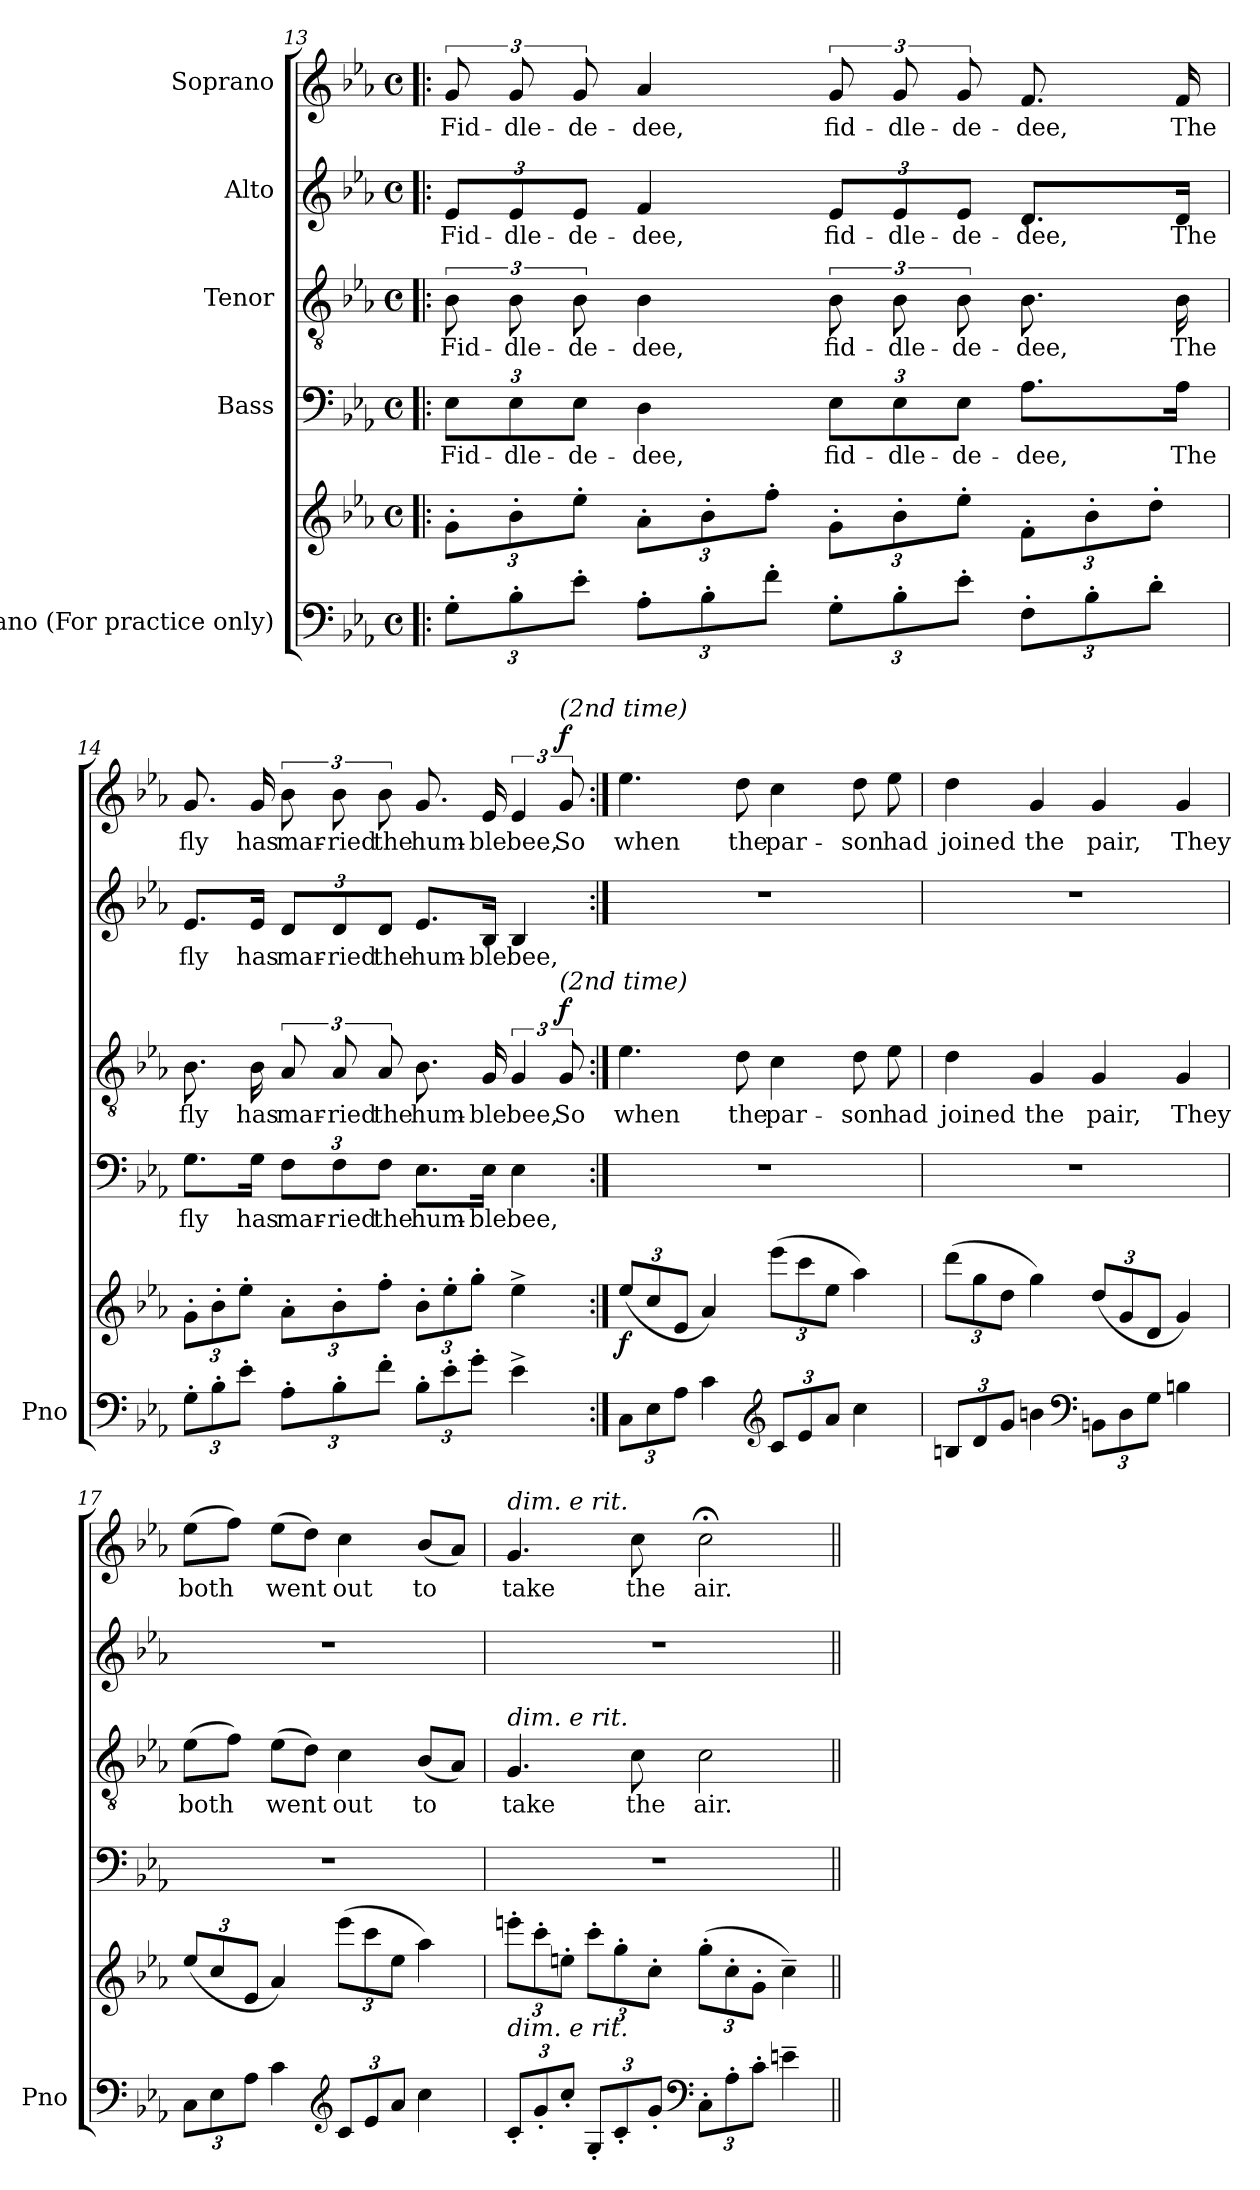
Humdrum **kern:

**kern	**kern	**dynam	**kern	**text	**dynam	**kern	**text	**dynam	**kern	**text	**dynam	**kern	**text	**dynam
*part5	*part5	*part5	*part4	*part4	*part4	*part3	*part3	*part3	*part2	*part2	*part2	*part1	*part1	*part1
*staff6	*staff5	*staff5/6	*staff4	*staff4	*staff4	*staff3	*staff3	*staff3	*staff2	*staff2	*staff2	*staff1	*staff1	*staff1
*I"Piano (For practice only)	*	*	*I"Bass	*	*	*I"Tenor	*	*	*I"Alto	*	*	*I"Soprano	*	*
*I'Pno	*	*	*	*	*	*	*	*	*	*	*	*	*	*
!!LO:PB:g=z
*clefF4	*clefG2	*	*clefF4	*	*	*clefGv2	*	*	*clefG2	*	*	*clefG2	*	*
*k[b-e-a-]	*k[b-e-a-]	*	*k[b-e-a-]	*	*	*k[b-e-a-]	*	*	*k[b-e-a-]	*	*	*k[b-e-a-]	*	*
*M4/4	*M4/4	*	*M4/4	*	*	*M4/4	*	*	*M4/4	*	*	*M4/4	*	*
*met(c)	*met(c)	*	*met(c)	*	*	*met(c)	*	*	*met(c)	*	*	*met(c)	*	*
*Xbrackettup	*Xbrackettup	*	*	*	*	*	*	*	*	*	*	*	*	*
=13!|:	=13!|:	=13!|:	=13!|:	=13!|:	=13!|:	=13!|:	=13!|:	=13!|:	=13!|:	=13!|:	=13!|:	=13!|:	=13!|:	=13!|:
!	!	!LO:DY:b	!	!LO:LY:b	!	!	!LO:LY:b	!	!	!LO:LY:b	!	!	!LO:LY:b	!
!	!	!LO:DY:n=1:b	!	!	!	!	!	!	!	!	!	!	!	!
!	!	!LO:DY:n=2:b	!	!	!LO:DY:a	!	!	!	!	!	!	!	!	!
!	!	!	!	!	!LO:DY:n=1:a	!	!	!	!	!	!	!	!	!
!	!	!	!	!	!LO:DY:n=2:a	!	!	!	!	!	!	!	!	!
!	!	!	!	!	!LO:DY:n=3:a	!	!	!LO:DY:a	!	!	!	!	!	!
!	!	!	!	!	!	!	!	!LO:DY:n=1:a	!	!	!	!	!	!
!	!	!	!	!	!	!	!	!LO:DY:n=2:a	!	!	!	!	!	!
!	!	!	!	!	!	!	!	!LO:DY:n=3:a	!	!	!LO:DY:a	!	!	!
!	!	!	!	!	!	!	!	!	!	!	!LO:DY:n=1:a	!	!	!
!	!	!	!	!	!	!	!	!	!	!	!LO:DY:n=2:a	!	!	!
!	!	!	!	!	!	!	!	!	!	!	!LO:DY:n=3:a	!	!	!LO:DY:a
!	!	!	!	!	!	!	!	!	!	!	!	!	!	!LO:DY:n=1:a
!	!	!	!	!	!	!	!	!	!	!	!	!	!	!LO:DY:n=2:a
!	!	!	!	!	!	!	!	!	!	!	!	!	!	!LO:DY:n=3:a
12G'\L	12g'\L	other-dynamics f other-dynamics	12E-\L	Fid-	other-dynamics f other-dynamics pp	12B-\	Fid-	other-dynamics f other-dynamics pp	12e-/L	Fid-	other-dynamics f other-dynamics pp	12g/	Fid-	other-dynamics f other-dynamics pp
!	!	!	!	!LO:LY:b	!	!	!LO:LY:b	!	!	!LO:LY:b	!	!	!LO:LY:b	!
12B-'\	12b-'\	.	12E-\	-dle-	.	12B-\	-dle-	.	12e-/	-dle-	.	12g/	-dle-	.
!	!	!LO:DY:n=3:b	!	!LO:LY:b	!	!	!LO:LY:b	!	!	!LO:LY:b	!	!	!LO:LY:b	!
!	!	!LO:DY:n=4:b	!	!	!	!	!	!	!	!	!	!	!	!
12e-'\J	12ee-'\J	other-dynamics pp	12E-\J	-de-	.	12B-\	-de-	.	12e-/J	-de-	.	12g/	-de-	.
!	!	!	!	!LO:LY:b	!	!	!LO:LY:b	!	!	!LO:LY:b	!	!	!LO:LY:b	!
12A-'\L	12a-'\L	.	4D\	-dee,	.	4B-\	-dee,	.	4f/	-dee,	.	4a-/	-dee,	.
12B-'\	12b-'\	.	.	.	.	.	.	.	.	.	.	.	.	.
12f'\J	12ff'\J	.	.	.	.	.	.	.	.	.	.	.	.	.
!	!	!	!	!LO:LY:b	!	!	!LO:LY:b	!	!	!LO:LY:b	!	!	!LO:LY:b	!
12G'\L	12g'\L	.	12E-\L	fid-	.	12B-\	fid-	.	12e-/L	fid-	.	12g/	fid-	.
!	!	!	!	!LO:LY:b	!	!	!LO:LY:b	!	!	!LO:LY:b	!	!	!LO:LY:b	!
12B-'\	12b-'\	.	12E-\	-dle-	.	12B-\	-dle-	.	12e-/	-dle-	.	12g/	-dle-	.
!	!	!	!	!LO:LY:b	!	!	!LO:LY:b	!	!	!LO:LY:b	!	!	!LO:LY:b	!
12e-'\J	12ee-'\J	.	12E-\J	-de-	.	12B-\	-de-	.	12e-/J	-de-	.	12g/	-de-	.
!	!	!	!	!LO:LY:b	!	!	!LO:LY:b	!	!	!LO:LY:b	!	!	!LO:LY:b	!
12F'\L	12f'\L	.	8.A-\L	-dee,	.	8.B-\	-dee,	.	8.d/L	-dee,	.	8.f/	-dee,	.
12B-'\	12b-'\	.	.	.	.	.	.	.	.	.	.	.	.	.
12d'\J	12dd'\J	.	.	.	.	.	.	.	.	.	.	.	.	.
!	!	!	!	!LO:LY:b	!	!	!LO:LY:b	!	!	!LO:LY:b	!	!	!LO:LY:b	!
.	.	.	16A-\Jk	The	.	16B-\	The	.	16d/Jk	The	.	16f/	The	.
=14	=14	=14	=14	=14	=14	=14	=14	=14	=14	=14	=14	=14	=14	=14
!	!	!	!	!LO:LY:b	!	!	!LO:LY:b	!	!	!LO:LY:b	!	!	!LO:LY:b	!
12G'\L	12g'\L	.	8.G\L	fly	.	8.B-\	fly	.	8.e-/L	fly	.	8.g/	fly	.
12B-'\	12b-'\	.	.	.	.	.	.	.	.	.	.	.	.	.
12e-'\J	12ee-'\J	.	.	.	.	.	.	.	.	.	.	.	.	.
!	!	!	!	!LO:LY:b	!	!	!LO:LY:b	!	!	!LO:LY:b	!	!	!LO:LY:b	!
.	.	.	16G\Jk	has	.	16B-\	has	.	16e-/Jk	has	.	16g/	has	.
!	!	!	!	!LO:LY:b	!	!	!LO:LY:b	!	!	!LO:LY:b	!	!	!LO:LY:b	!
12A-'\L	12a-'\L	.	12F\L	mar-	.	12A-/	mar-	.	12d/L	mar-	.	12b-\	mar-	.
!	!	!	!	!LO:LY:b	!	!	!LO:LY:b	!	!	!LO:LY:b	!	!	!LO:LY:b	!
12B-'\	12b-'\	.	12F\	-ried	.	12A-/	-ried	.	12d/	-ried	.	12b-\	-ried	.
!	!	!	!	!LO:LY:b	!	!	!LO:LY:b	!	!	!LO:LY:b	!	!	!LO:LY:b	!
12f'\J	12ff'\J	.	12F\J	the	.	12A-/	the	.	12d/J	the	.	12b-\	the	.
!	!	!	!	!LO:LY:b	!	!	!LO:LY:b	!	!	!LO:LY:b	!	!	!LO:LY:b	!
12B-'\L	12b-'\L	.	8.E-\L	hum-	.	8.B-\	hum-	.	8.e-/L	hum-	.	8.g/	hum-	.
12e-'\	12ee-'\	.	.	.	.	.	.	.	.	.	.	.	.	.
12g'\J	12gg'\J	.	.	.	.	.	.	.	.	.	.	.	.	.
!	!	!	!	!LO:LY:b	!	!	!LO:LY:b	!	!	!LO:LY:b	!	!	!LO:LY:b	!
.	.	.	16E-\Jk	-ble	.	16G/	-ble	.	16B-/Jk	-ble	.	16e-/	-ble	.
!	!	!	!	!LO:LY:b	!	!	!LO:LY:b	!	!	!LO:LY:b	!	!	!LO:LY:b	!
4e-^\	4ee-^\	.	4E-\	bee,	.	6G/	bee,	.	4B-/	bee,	.	6e-/	bee,	.
!	!	!	!	!	!	!	!	!	!	!	!	!LO:TX:a:i:t=(2nd time)	!	!
!	!	!	!	!	!	!LO:TX:a:i:t=(2nd time)	!	!	!	!	!	!	!	!
!	!	!	!	!	!	!	!LO:LY:b	!LO:DY:a	!	!	!	!	!LO:LY:b	!LO:DY:a
.	.	.	.	.	.	12G!/	So	f	.	.	.	12g!/	So	f
!!LO:LB:g=z
=15:|!	=15:|!	=15:|!	=15:|!	=15:|!	=15:|!	=15:|!	=15:|!	=15:|!	=15:|!	=15:|!	=15:|!	=15:|!	=15:|!	=15:|!
!	!	!LO:DY:b	!	!	!	!	!LO:LY:b	!	!	!	!	!	!LO:LY:b	!
12C\L	(>12ee-/L	f	1r	.	.	4.e-\	when	.	1r	.	.	4.ee-\	when	.
12E-\	12cc/	.	.	.	.	.	.	.	.	.	.	.	.	.
12A-\J	12e-/J	.	.	.	.	.	.	.	.	.	.	.	.	.
4c\	4a-/)	.	.	.	.	.	.	.	.	.	.	.	.	.
!	!	!	!	!	!	!	!LO:LY:b	!	!	!	!	!	!LO:LY:b	!
.	.	.	.	.	.	8d\	the	.	.	.	.	8dd\	the	.
*clefG2	*	*	*	*	*	*	*	*	*	*	*	*	*	*
!	!	!	!	!	!	!	!LO:LY:b	!	!	!	!	!	!LO:LY:b	!
12c/L	(>12eee-\L	.	.	.	.	4c\	par-	.	.	.	.	4cc\	par-	.
12e-/	12ccc\	.	.	.	.	.	.	.	.	.	.	.	.	.
12a-/J	12ee-\J	.	.	.	.	.	.	.	.	.	.	.	.	.
!	!	!	!	!	!	!	!LO:LY:b	!	!	!	!	!	!LO:LY:b	!
4cc\	4aa-\)	.	.	.	.	8d\	-son	.	.	.	.	8dd\	-son	.
!	!	!	!	!	!	!	!LO:LY:b	!	!	!	!	!	!LO:LY:b	!
.	.	.	.	.	.	8e-\	had	.	.	.	.	8ee-\	had	.
=16	=16	=16	=16	=16	=16	=16	=16	=16	=16	=16	=16	=16	=16	=16
!	!	!	!	!	!	!	!LO:LY:b	!	!	!	!	!	!LO:LY:b	!
12Bn/L	(>12ddd\L	.	1r	.	.	4d\	joined	.	1r	.	.	4dd\	joined	.
12d/	12gg\	.	.	.	.	.	.	.	.	.	.	.	.	.
12g/J	12dd\J	.	.	.	.	.	.	.	.	.	.	.	.	.
!	!	!	!	!	!	!	!LO:LY:b	!	!	!	!	!	!LO:LY:b	!
4bn\	4gg\)	.	.	.	.	4G/	the	.	.	.	.	4g/	the	.
*clefF4	*	*	*	*	*	*	*	*	*	*	*	*	*	*
!	!	!	!	!	!	!	!LO:LY:b	!	!	!	!	!	!LO:LY:b	!
12BBn\L	(>12dd/L	.	.	.	.	4G/	pair,	.	.	.	.	4g/	pair,	.
12D\	12g/	.	.	.	.	.	.	.	.	.	.	.	.	.
12G\J	12d/J	.	.	.	.	.	.	.	.	.	.	.	.	.
!	!	!	!	!	!	!	!LO:LY:b	!	!	!	!	!	!LO:LY:b	!
4Bn\	4g/)	.	.	.	.	4G/	They	.	.	.	.	4g/	They	.
!!LO:LB:g=z
=17	=17	=17	=17	=17	=17	=17	=17	=17	=17	=17	=17	=17	=17	=17
!	!	!	!	!	!	!	!LO:LY:b	!	!	!	!	!	!LO:LY:b	!
12C\L	(>12ee-/L	.	1r	.	.	(>8e-\L	both	.	1r	.	.	(>8ee-\L	both	.
12E-\	12cc/	.	.	.	.	.	.	.	.	.	.	.	.	.
.	.	.	.	.	.	8f\J)	.	.	.	.	.	8ff\J)	.	.
12A-\J	12e-/J	.	.	.	.	.	.	.	.	.	.	.	.	.
!	!	!	!	!	!	!	!LO:LY:b	!	!	!	!	!	!LO:LY:b	!
4c\	4a-/)	.	.	.	.	(>8e-\L	went	.	.	.	.	(>8ee-\L	went	.
.	.	.	.	.	.	8d\J)	.	.	.	.	.	8dd\J)	.	.
*clefG2	*	*	*	*	*	*	*	*	*	*	*	*	*	*
!	!	!	!	!	!	!	!LO:LY:b	!	!	!	!	!	!LO:LY:b	!
12c/L	(>12eee-\L	.	.	.	.	4c\	out	.	.	.	.	4cc\	out	.
12e-/	12ccc\	.	.	.	.	.	.	.	.	.	.	.	.	.
12a-/J	12ee-\J	.	.	.	.	.	.	.	.	.	.	.	.	.
!	!	!	!	!	!	!	!LO:LY:b	!	!	!	!	!	!LO:LY:b	!
4cc\	4aa-\)	.	.	.	.	(<8B-/L	to	.	.	.	.	(<8b-/L	to	.
.	.	.	.	.	.	8A-/J)	.	.	.	.	.	8a-/J)	.	.
=18	=18	=18	=18	=18	=18	=18	=18	=18	=18	=18	=18	=18	=18	=18
*	*	*	*	*	*	*	*	*	*	*	*	*MM120	*	*
!	!	!	!	!	!	!	!	!	!	!	!	!LO:TX:a:i:t=dim. e rit.	!	!
!	!	!	!	!	!	!LO:TX:a:i:t=dim. e rit.	!	!	!	!	!	!	!	!
!	!LO:TX:b:i:t=dim. e rit.	!	!	!	!	!	!	!	!	!	!	!	!	!
!	!	!	!	!	!	!	!LO:LY:b	!	!	!	!	!	!LO:LY:b	!
12c'/L	12eeen'\L	.	1r	.	.	4.G/	take	.	1r	.	.	4.g/	take	.
12g'/	12ccc'\	.	.	.	.	.	.	.	.	.	.	.	.	.
12cc'/J	12een'\J	.	.	.	.	.	.	.	.	.	.	.	.	.
12G'/L	12ccc'\L	.	.	.	.	.	.	.	.	.	.	.	.	.
12c'/	12gg'\	.	.	.	.	.	.	.	.	.	.	.	.	.
!	!	!	!	!	!	!	!LO:LY:b	!	!	!	!	!	!LO:LY:b	!
.	.	.	.	.	.	8c\	the	.	.	.	.	8cc\	the	.
12g'/J	12cc'\J	.	.	.	.	.	.	.	.	.	.	.	.	.
*clefF4	*	*	*	*	*	*	*	*	*	*	*	*	*	*
!	!	!	!	!	!	!	!LO:LY:b	!	!	!	!	!	!LO:LY:b	!
12C'\L	(>12gg'\L	.	.	.	.	2c\	air.	.	.	.	.	2cc;<\	air.	.
12A-'\	12cc'\	.	.	.	.	.	.	.	.	.	.	.	.	.
12c'\J	12g'\J	.	.	.	.	.	.	.	.	.	.	.	.	.
4en~\	4cc~\)	.	.	.	.	.	.	.	.	.	.	.	.	.
=||	=||	=||	=||	=||	=||	=||	=||	=||	=||	=||	=||	=||	=||	=||
*-	*-	*-	*-	*-	*-	*-	*-	*-	*-	*-	*-	*-	*-	*-
